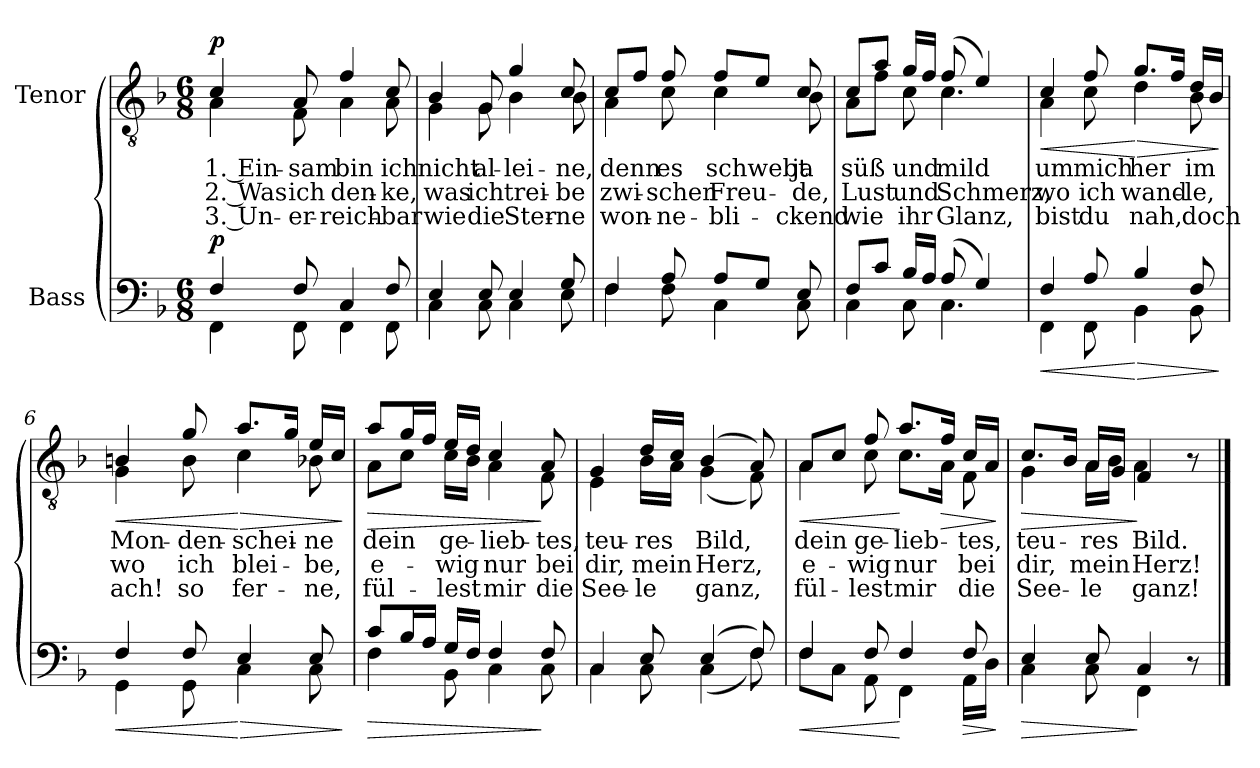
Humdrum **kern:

**kern	**dynam	**kern	**text	**text	**text	**dynam
*part2	*part2	*part1	*part1	*part1	*part1	*part1
*staff2	*staff2	*staff1	*staff1	*staff1	*staff1	*staff1
*I"Bass	*	*I"Tenor	*	*	*	*
*clefF4	*	*clefGv2	*	*	*	*
*k[b-]	*	*k[b-]	*	*	*	*
*M6/8	*	*M6/8	*	*	*	*
=1	=1	=1	=1	=1	=1	=1
*^	*	*	*	*	*	*
!	!	!	!LO:TX:a:B:t=Langsam	!	!	!	!
!	!	!LO:DY:a	!	!LO:LY:b	!LO:LY:b	!LO:LY:b	!LO:DY:a
*	*	*	*^	*	*	*	*
4F/	4FF\	p	4c/	4A\	1. Ein-	2. Was	3. Un-	p
!	!	!	!	!	!LO:LY:b	!LO:LY:b	!LO:LY:b	!
8F/	8FF\	.	8A/	8F\	-sam	ich	-er-	.
!	!	!	!	!	!LO:LY:b	!LO:LY:b	!LO:LY:b	!
4C/	4FF\	.	4f/	4A\	bin	den-	-reich-	.
!	!	!	!	!	!LO:LY:b	!LO:LY:b	!LO:LY:b	!
8F/	8FF\	.	8c/	8A\	ich	-ke,	-bar	.
=2	=2	=2	=2	=2	=2	=2	=2	=2
!	!	!	!	!	!LO:LY:b	!LO:LY:b	!LO:LY:b	!
4E/	4C\	.	4B-/	4G\	nicht	was	wie	.
!	!	!	!	!	!LO:LY:b	!LO:LY:b	!LO:LY:b	!
8E/	8C\	.	8G/	8G\	al-	ich	die	.
!	!	!	!	!	!LO:LY:b	!LO:LY:b	!LO:LY:b	!
4E/	4C\	.	4g/	4B-\	-lei-	trei-	Ster-	.
!	!	!	!	!	!LO:LY:b	!LO:LY:b	!LO:LY:b	!
8G/	8E\	.	8c/	8B-\	-ne,	-be	-ne	.
=3	=3	=3	=3	=3	=3	=3	=3	=3
!	!	!	!	!	!LO:LY:b	!LO:LY:b	!LO:LY:b	!
4F/	4F\	.	8c/L	4A\	denn	zwi-	won-	.
.	.	.	8f/J	.	.	.	.	.
!	!	!	!	!	!LO:LY:b	!LO:LY:b	!LO:LY:b	!
8A/	8F\	.	8f/	8c\	es	-schen	-ne-	.
!	!	!	!	!	!LO:LY:b	!LO:LY:b	!LO:LY:b	!
8A/L	4C\	.	8f/L	4c\	schwebt	Freu-	-bli-	.
8G/J	.	.	8e/J	.	.	.	.	.
!	!	!	!	!	!LO:LY:b	!LO:LY:b	!LO:LY:b	!
8E/	8C\	.	8c/	8B-\	ja	-de,	-ckend	.
!!LO:LB:g=z	!!
=4	=4	=4	=4	=4	=4	=4	=4	=4
!	!	!	!	!	!LO:LY:b	!LO:LY:b	!LO:LY:b	!
8F/L	4C\	.	8c/L	8A\L	süß	Lust	wie	.
8c/J	.	.	8a/J	8f\J	.	.	.	.
!	!	!	!	!	!LO:LY:b	!LO:LY:b	!LO:LY:b	!
16B-/LL	8C\	.	16g/LL	8c\	und	und	ihr	.
16A/JJ	.	.	16f/JJ	.	.	.	.	.
!	!	!	!	!	!LO:LY:b	!LO:LY:b	!LO:LY:b	!
(8A/	4.C\	.	(8f/	4.c\	mild	Schmerz,	Glanz,	.
4G/)	.	.	4e/)	.	.	.	.	.
=5	=5	=5	=5	=5	=5	=5	=5	=5
!	!	!LO:HP:b	!	!	!LO:LY:b	!LO:LY:b	!LO:LY:b	!LO:HP:b
4F/	4FF\	<	4c/	4A\	um	wo	bist	<
!	!	!	!	!	!LO:LY:b	!LO:LY:b	!LO:LY:b	!
8A/	8FF\	.	8f/	8c\	mich	ich	du	.
!	!	!LO:HP:n=1:b	!	!	!LO:LY:b	!LO:LY:b	!LO:LY:b	!LO:HP:n=1:b
4B-/	4BB-\	[ >	8.g/L	4d\	her	-wand-	nah,	[ >
.	.	.	16f/Jk	.	.	.	.	.
!	!	!	!	!	!LO:LY:b	!LO:LY:b	!LO:LY:b	!
8F/	8BB-\	.	16d/LL	8B-\	im	-le,	doch	.
.	.	.	16B-/JJ	.	.	.	.	.
*v	*v	*	*	*	*	*	*	*
*	*	*v	*v	*	*	*	*
.	]	.	.	.	.	]
=6	=6	=6	=6	=6	=6	=6
!	!LO:HP:b	!	!LO:LY:b	!LO:LY:b	!LO:LY:b	!LO:HP:b
*^	*	*^	*	*	*	*
4F/	4GG\	<	4Bn/	4G\	Mon-	wo	ach!	<
!	!	!	!	!	!LO:LY:b	!LO:LY:b	!LO:LY:b	!
8F/	8GG\	.	8g/	8B\	-den-	ich	so	.
!	!	!LO:HP:n=1:b	!	!	!LO:LY:b	!LO:LY:b	!LO:LY:b	!LO:HP:n=1:b
4E/	4C\	[ >	8.a/L	4c\	-schei-	blei-	fer-	[ >
.	.	.	16g/Jk	.	.	.	.	.
!	!	!	!	!	!LO:LY:b	!LO:LY:b	!LO:LY:b	!
8E/	8C\	.	16e/LL	8B-X\	-ne	-be,	-ne,	.
.	.	.	16c/JJ	.	.	.	.	.
*v	*v	*	*	*	*	*	*	*
*	*	*v	*v	*	*	*	*
.	]	.	.	.	.	]
=7	=7	=7	=7	=7	=7	=7
!	!LO:HP:b	!	!LO:LY:b	!LO:LY:b	!LO:LY:b	!LO:HP:b
*^	*	*^	*	*	*	*
8c/L	4F\	>	8a/L	8A\L	dein	e-	fül-	>
16B-/L	.	.	16g/L	8c\J	.	.	.	.
16A/JJ	.	.	16f/JJ	.	.	.	.	.
!	!	!	!	!	!LO:LY:b	!LO:LY:b	!LO:LY:b	!
16G/LL	8BB-\	.	16e/LL	16c\LL	ge-	-wig	-lest	.
16F/JJ	.	.	16d/JJ	16B-\JJ	.	.	.	.
!	!	!	!	!	!LO:LY:b	!LO:LY:b	!LO:LY:b	!
4F/	4C\	.	4c/	4A\	-lieb-	nur	mir	.
!	!	!	!	!	!LO:LY:b	!LO:LY:b	!LO:LY:b	!
8F/	8C\	]	8A/	8F\	-tes,	bei	die	]
!!LO:LB:g=z	!!
=8	=8	=8	=8	=8	=8	=8	=8	=8
!	!	!	!	!	!LO:LY:b	!LO:LY:b	!LO:LY:b	!
4C/	4C\	.	4G/	4E\	teu-	dir,	See-	.
!	!	!	!	!	!LO:LY:b	!LO:LY:b	!LO:LY:b	!
8E/	8C\	.	16d/LL	16B-\LL	-res	mein	-le	.
.	.	.	16c/JJ	16A\JJ	.	.	.	.
!	!	!	!	!	!LO:LY:b	!LO:LY:b	!LO:LY:b	!
(4E/	(4C\	.	(4B-/	(4G\	Bild,	Herz,	ganz,	.
8F/)	8F\)	.	8A/)	8F\)	.	.	.	.
=9	=9	=9	=9	=9	=9	=9	=9	=9
!	!	!LO:HP:b	!	!	!LO:LY:b	!LO:LY:b	!LO:LY:b	!LO:HP:b
4F/	8F\L	<	8A/L	4A\	dein	e-	fül-	<
.	8C\J	.	8c/J	.	.	.	.	.
!	!	!	!	!	!LO:LY:b	!LO:LY:b	!LO:LY:b	!
8F/	8AA\	.	8f/	8c\	ge-	-wig	-lest	.
!	!	!	!	!	!LO:LY:b	!LO:LY:b	!LO:LY:b	!
4F/	4FF\	[	8.a/L	8.c\L	-lieb-	nur	mir	[
!	!	!	!	!	!	!	!	!LO:HP:b
.	.	.	16f/Jk	16A\Jk	.	.	.	>
!	!	!LO:HP:b	!	!	!LO:LY:b	!LO:LY:b	!LO:LY:b	!
8F/	16AA\LL	>	16c/LL	8F\	-tes,	bei	die	.
.	16D\JJ	.	16A/JJ	.	.	.	.	.
*v	*v	*	*	*	*	*	*	*
*	*	*v	*v	*	*	*	*
.	]	.	.	.	.	]
=10	=10	=10	=10	=10	=10	=10
!	!LO:HP:b	!	!LO:LY:b	!LO:LY:b	!LO:LY:b	!LO:HP:b
*^	*	*^	*	*	*	*
4E/	4C\	>	8.c/L	4G\	teu-	dir,	See-	>
.	.	.	16B-/Jk	.	.	.	.	.
!	!	!	!	!	!LO:LY:b	!LO:LY:b	!LO:LY:b	!
8E/	8C\	.	16A/LL	16A\LL	-res	mein	-le	.
.	.	.	16G/JJ	16B-\JJ	.	.	.	.
!	!	!	!	!	!LO:LY:b	!LO:LY:b	!LO:LY:b	!
4C/	4FF\	]	4F/	4A\	Bild.	Herz!	ganz!	]
8r	8ryy	.	8r	8ryy	.	.	.	.
*v	*v	*	*	*	*	*	*	*
*	*	*v	*v	*	*	*	*
==	==	==	==	==	==	==
*-	*-	*-	*-	*-	*-	*-
